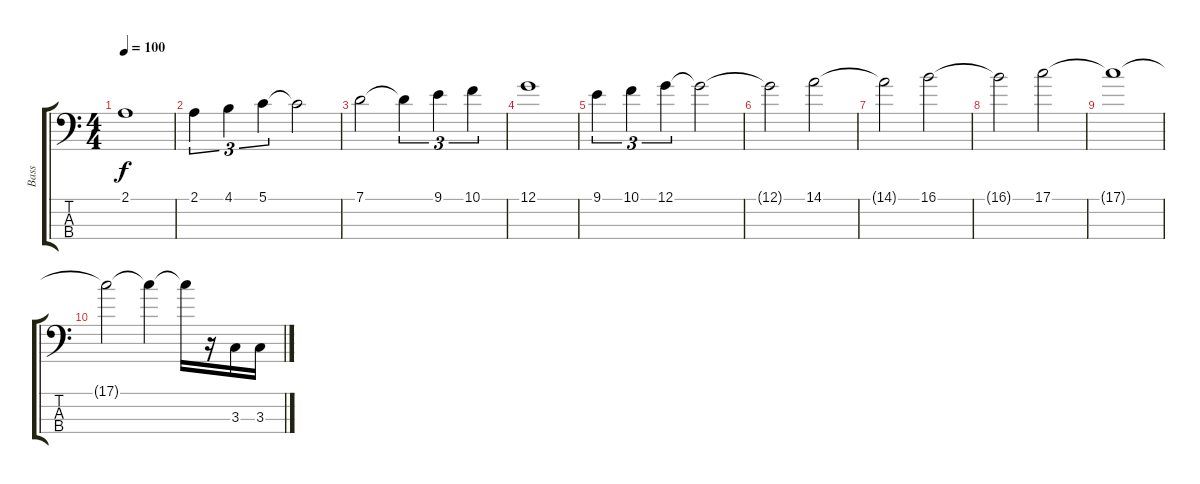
\track ("Bass" "Bass") {instrument electricbassfinger}
\staff {score tabs}
\tuning (G2 D2 A1 E1) {hide}
\ts (4 4)
\tempo 100
\clef f4
\ks c
2.1{t}.1{dy f} |
2.1.4{tu (3 2)} 4.1.4{tu (3 2)} 5.1.4{tu (3 2)} 5.1{t}.2 |
7.1.2 7.1{t}.4{tu (3 2)} 9.1.4{tu (3 2)} 10.1.4{tu (3 2)} |
12.1.1 |
9.1.4{tu (3 2)} 10.1.4{tu (3 2)} 12.1.4{tu (3 2)} 12.1{t}.2 |
12.1{t}.2 14.1.2 |
14.1{t}.2 16.1.2 |
16.1{t}.2 17.1.2 |
17.1{t}.1 |
17.1{t}.2 17.1{t}.4 17.1{t}.16 r.16 3.3.16 3.3.16
